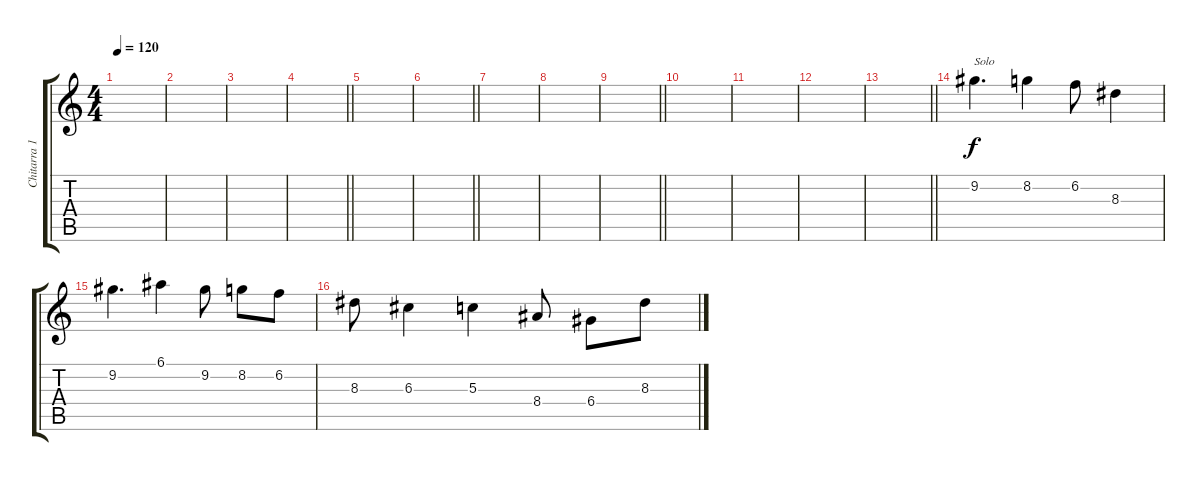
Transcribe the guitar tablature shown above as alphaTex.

\track ("Chitarra 1" "Chitarra 1") {instrument distortionguitar}
\staff {score tabs}
\tuning (E4 B3 G3 D3 A2 E2) {hide}
\ts (4 4)
\tempo 120
\clef g2
\ks c
|
|
|
\barLineRight lightlight
|
|
\barLineRight lightlight
|
|
|
\barLineRight lightlight
|
|
|
|
\barLineRight lightlight
|
9.2.4{d txt "Solo"} 8.2.4 6.2.8 8.3.4 |
9.2.4{d} 6.1.4 9.2.8 8.2.8 6.2.8 |
8.3.8 6.3.4 5.3.4 8.4.8 6.4.8 8.3.8
